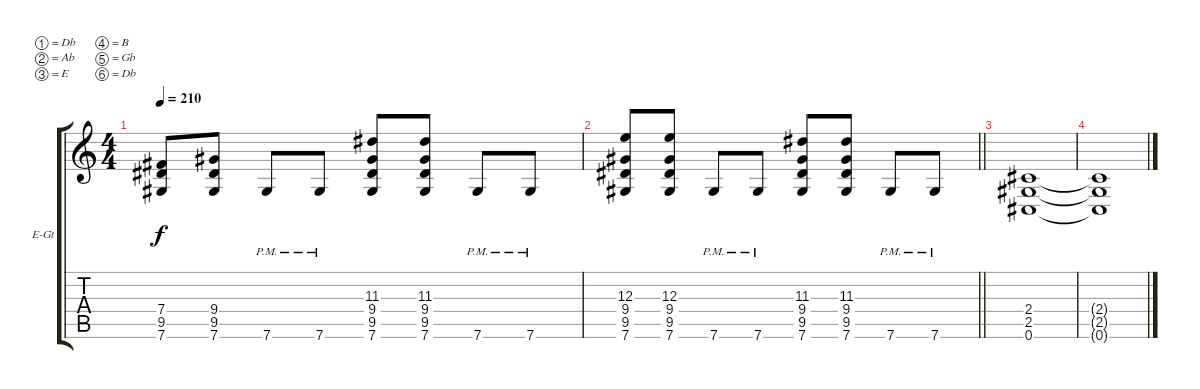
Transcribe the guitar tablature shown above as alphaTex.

\bracketExtendMode groupsimilarinstruments
\firstSystemTrackNameOrientation horizontal
\otherSystemsTrackNameOrientation horizontal
\track ("Rithym 1" "E-Gt") {instrument distortionguitar}
\staff {score tabs}
\tuning (Db4 Ab3 E3 B2 Gb2 Db2)
\ts (4 4)
\tempo 210
\clef g2
\ks c
(7.4 9.5 7.6).8{dy f} (9.4 9.5 7.6).8 7.6{pm}.8 7.6{pm}.8 (11.3 9.4 9.5 7.6).8 (11.3 9.4 9.5 7.6).8 7.6{pm}.8 7.6{pm}.8 |
\barLineRight lightlight
(12.3 9.4 9.5 7.6).8 (12.3 9.4 9.5 7.6).8 7.6{pm}.8 7.6{pm}.8 (11.3 9.4 9.5 7.6).8 (11.3 9.4 9.5 7.6).8 7.6{pm}.8 7.6{pm}.8 |
(2.4 2.5 0.6).1 |
(2.4{t} 2.5{t} 0.6{t}).1
